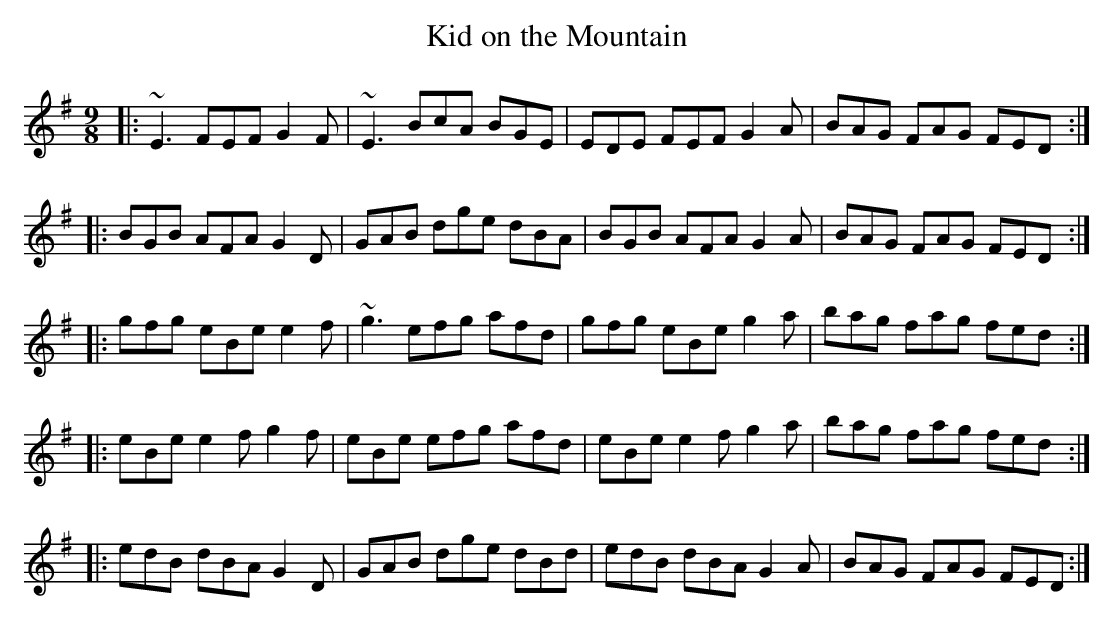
X:1
T:Kid on the Mountain
M:9/8
L:1/8
K:Em
|:~E3 FEF G2F|~E3 BcA BGE|EDE FEF G2A|BAG FAG FED:|
|:BGB AFA G2D|GAB dge dBA|BGB AFA G2A|BAG FAG FED:|
|:gfg eBe e2f|~g3 efg afd|gfg eBe g2a|bag fag fed:|
|:eBe e2f g2f|eBe efg afd|eBe e2f g2a|bag fag fed:|
|:edB dBA G2D|GAB dge dBd|edB dBA G2A|BAG FAG FED:|
